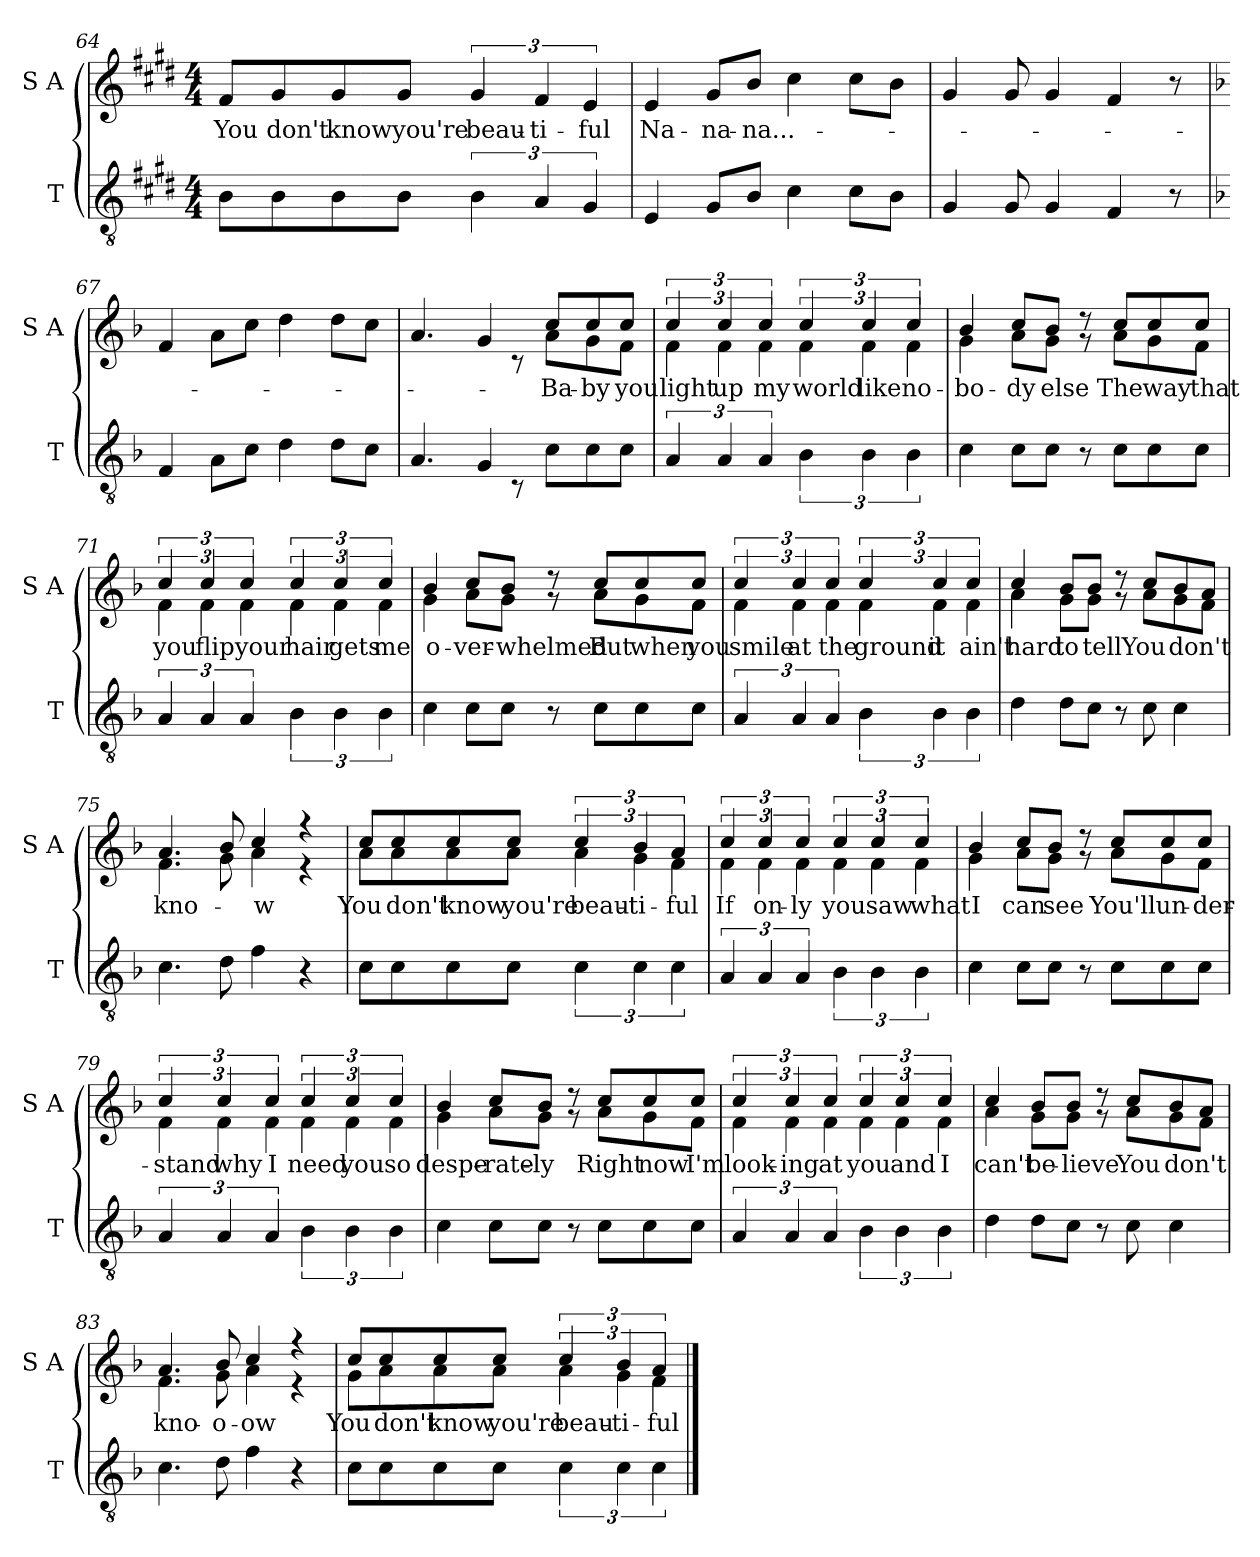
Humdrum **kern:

**kern	**kern	**text
*part2	*part1	*part1
*staff2	*staff1	*staff1
*I"T	*I"S A	*
*I'T	*I'S A	*
!!LO:LB:g=z
*clefGv2	*clefG2	*
*k[f#c#g#d#]	*k[f#c#g#d#]	*
*M4/4	*M4/4	*
=64	=64	=64
!	!	!LO:LY:b
8B\L	8f#/L	You
!	!	!LO:LY:b
8B\	8g#/	don't
!	!	!LO:LY:b
8B\	8g#/	know
!	!	!LO:LY:b
8B\J	8g#/J	you're
!	!	!LO:LY:b
6B\	6g#/	beau-
!	!	!LO:LY:b
6A/	6f#/	-ti-
!	!	!LO:LY:b
6G#/	6e/	-ful
=65	=65	=65
!	!	!LO:LY:b
4E/	4e/	Na-
!	!	!LO:LY:b
8G#/L	8g#/L	-na-
!	!	!LO:LY:b
8B/J	8b/J	-na...-
4c#\	4cc#\	.
8c#\L	8cc#\L	.
8B\J	8b\J	.
=66	=66	=66
4G#/	4g#/	.
8G#/	8g#/	.
4G#/	4g#/	.
4F#/	4f#/	.
8r	8r	.
=67	=67	=67
*k[b-]	*k[b-]	*
4F/	4f/	.
8A\L	8a\L	.
8c\J	8cc\J	.
4d\	4dd\	.
8d\L	8dd\L	.
8c\J	8cc\J	.
!!LO:PB:g=z
=68	=68	=68
*^	*^	*
4.A/	2ryy	4.a/	2ryy	.
4G/	.	4g/	.	.
.	8r	.	8r	.
!	!	!	!	!LO:LY:b
8c\L	4.ryy	8a\L	8cc/L	Ba-
!	!	!	!	!LO:LY:b
8c\	.	8g\	8cc/	-by
!	!	!	!	!LO:LY:b
8c\J	.	8f\J	8cc/J	you
*v	*v	*	*	*
=69	=69	=69	=69
!	!	!	!LO:LY:b
6A/	6f\	6cc/	light
!	!	!	!LO:LY:b
6A/	6f\	6cc/	up
!	!	!	!LO:LY:b
6A/	6f\	6cc/	my
!	!	!	!LO:LY:b
6B-\	6f\	6cc/	world
!	!	!	!LO:LY:b
6B-\	6f\	6cc/	like
!	!	!	!LO:LY:b
6B-\	6f\	6cc/	no-
=70	=70	=70	=70
!	!	!	!LO:LY:b
4c\	4g\	4b-/	-bo-
!	!	!	!LO:LY:b
8c\L	8a\L	8cc/L	-dy
!	!	!	!LO:LY:b
8c\J	8g\J	8b-/J	else
8r	8r	8r	.
!	!	!	!LO:LY:b
8c\L	8a\L	8cc/L	The
!	!	!	!LO:LY:b
8c\	8g\	8cc/	way
!	!	!	!LO:LY:b
8c\J	8f\J	8cc/J	that
=71	=71	=71	=71
!	!	!	!LO:LY:b
6A/	6f\	6cc/	you
!	!	!	!LO:LY:b
6A/	6f\	6cc/	flip
!	!	!	!LO:LY:b
6A/	6f\	6cc/	your
!	!	!	!LO:LY:b
6B-\	6f\	6cc/	hair
!	!	!	!LO:LY:b
6B-\	6f\	6cc/	gets
!	!	!	!LO:LY:b
6B-\	6f\	6cc/	me
!!LO:LB:g=z	!!
=72	=72	=72	=72
!	!	!	!LO:LY:b
4c\	4g\	4b-/	o-
!	!	!	!LO:LY:b
8c\L	8a\L	8cc/L	-ver-
!	!	!	!LO:LY:b
8c\J	8g\J	8b-/J	-whelmed
8r	8r	8r	.
!	!	!	!LO:LY:b
8c\L	8a\L	8cc/L	But
!	!	!	!LO:LY:b
8c\	8g\	8cc/	when
!	!	!	!LO:LY:b
8c\J	8f\J	8cc/J	you
=73	=73	=73	=73
!	!	!	!LO:LY:b
6A/	6f\	6cc/	smile
!	!	!	!LO:LY:b
6A/	6f\	6cc/	at
!	!	!	!LO:LY:b
6A/	6f\	6cc/	the
!	!	!	!LO:LY:b
6B-\	6f\	6cc/	ground
!	!	!	!LO:LY:b
6B-\	6f\	6cc/	it
!	!	!	!LO:LY:b
6B-\	6f\	6cc/	ain't
=74	=74	=74	=74
!	!	!	!LO:LY:b
4d\	4a\	4cc/	hard
!	!	!	!LO:LY:b
8d\L	8g\L	8b-/L	to
!	!	!	!LO:LY:b
8c\J	8g\J	8b-/J	tell
8r	8r	8r	.
!	!	!	!LO:LY:b
8c\	8a\L	8cc/L	You
!	!	!	!LO:LY:b
4c\	8g\	8b-/	don't
.	8f\J	8a/J	.
=75	=75	=75	=75
!	!	!	!LO:LY:b
4.c\	4.f\	4.a/	kno-
8d\	8g\	8b-/	.
!	!	!	!LO:LY:b
4f\	4a\	4cc/	-w
4r	4r	4r	.
!!LO:LB:g=z	!!
=76	=76	=76	=76
!	!	!	!LO:LY:b
8c\L	8a\L	8cc/L	You
!	!	!	!LO:LY:b
8c\	8a\	8cc/	don't
!	!	!	!LO:LY:b
8c\	8a\	8cc/	know
!	!	!	!LO:LY:b
8c\J	8a\J	8cc/J	you're
!	!	!	!LO:LY:b
6c\	6a\	6cc/	beau-
!	!	!	!LO:LY:b
6c\	6g\	6b-/	-ti-
!	!	!	!LO:LY:b
6c\	6f\	6a/	-ful
=77	=77	=77	=77
!	!	!	!LO:LY:b
6A/	6f\	6cc/	If
!	!	!	!LO:LY:b
6A/	6f\	6cc/	on-
!	!	!	!LO:LY:b
6A/	6f\	6cc/	-ly
!	!	!	!LO:LY:b
6B-\	6f\	6cc/	you
!	!	!	!LO:LY:b
6B-\	6f\	6cc/	saw
!	!	!	!LO:LY:b
6B-\	6f\	6cc/	what
=78	=78	=78	=78
!	!	!	!LO:LY:b
4c\	4g\	4b-/	I
!	!	!	!LO:LY:b
8c\L	8a\L	8cc/L	can
!	!	!	!LO:LY:b
8c\J	8g\J	8b-/J	see
8r	8r	8r	.
!	!	!	!LO:LY:b
8c\L	8a\L	8cc/L	You'll
!	!	!	!LO:LY:b
8c\	8g\	8cc/	un-
!	!	!	!LO:LY:b
8c\J	8f\J	8cc/J	-der-
!!LO:LB:g=z	!!
=79	=79	=79	=79
!	!	!	!LO:LY:b
6A/	6f\	6cc/	-stand
!	!	!	!LO:LY:b
6A/	6f\	6cc/	why
!	!	!	!LO:LY:b
6A/	6f\	6cc/	I
!	!	!	!LO:LY:b
6B-\	6f\	6cc/	need
!	!	!	!LO:LY:b
6B-\	6f\	6cc/	you
!	!	!	!LO:LY:b
6B-\	6f\	6cc/	so
=80	=80	=80	=80
!	!	!	!LO:LY:b
4c\	4g\	4b-/	despe-
!	!	!	!LO:LY:b
8c\L	8a\L	8cc/L	-rate-
!	!	!	!LO:LY:b
8c\J	8g\J	8b-/J	-ly
8r	8r	8r	.
!	!	!	!LO:LY:b
8c\L	8a\L	8cc/L	Right
!	!	!	!LO:LY:b
8c\	8g\	8cc/	now
!	!	!	!LO:LY:b
8c\J	8f\J	8cc/J	I'm
=81	=81	=81	=81
!	!	!	!LO:LY:b
6A/	6f\	6cc/	look-
!	!	!	!LO:LY:b
6A/	6f\	6cc/	-ing
!	!	!	!LO:LY:b
6A/	6f\	6cc/	at
!	!	!	!LO:LY:b
6B-\	6f\	6cc/	you
!	!	!	!LO:LY:b
6B-\	6f\	6cc/	and
!	!	!	!LO:LY:b
6B-\	6f\	6cc/	I
=82	=82	=82	=82
!	!	!	!LO:LY:b
4d\	4a\	4cc/	can't
!	!	!	!LO:LY:b
8d\L	8g\L	8b-/L	be-
!	!	!	!LO:LY:b
8c\J	8g\J	8b-/J	-lieve
8r	8r	8r	.
!	!	!	!LO:LY:b
8c\	8a\L	8cc/L	You
!	!	!	!LO:LY:b
4c\	8g\	8b-/	don't
.	8f\J	8a/J	.
!!LO:LB:g=z	!!
=83	=83	=83	=83
!	!	!	!LO:LY:b
4.c\	4.f\	4.a/	kno-
!	!	!	!LO:LY:b
8d\	8g\	8b-/	o-
!	!	!	!LO:LY:b
4f\	4a\	4cc/	-ow
4r	4r	4r	.
=84	=84	=84	=84
!	!	!	!LO:LY:b
8c\L	8g\L	8cc/L	You
!	!	!	!LO:LY:b
8c\	8a\	8cc/	don't
!	!	!	!LO:LY:b
8c\	8a\	8cc/	know
!	!	!	!LO:LY:b
8c\J	8a\J	8cc/J	you're
!	!	!	!LO:LY:b
6c\	6a\	6cc/	beau-
!	!	!	!LO:LY:b
6c\	6g\	6b-/	-ti-
!	!	!	!LO:LY:b
6c\	6f\	6a/	-ful
*	*v	*v	*
==	==	==
*-	*-	*-
